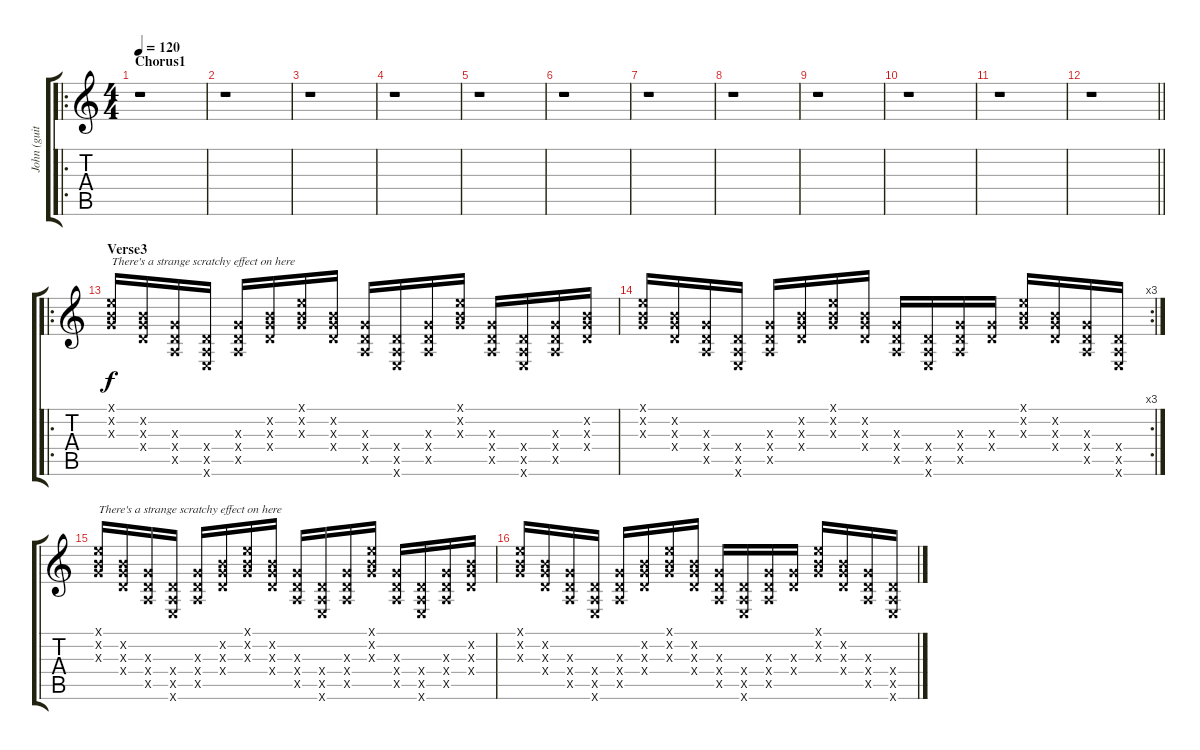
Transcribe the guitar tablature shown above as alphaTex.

\track ("John (guitar)" "John (guit") {instrument electricguitarclean}
\staff {score tabs}
\tuning (E4 B3 G3 D3 A2 E2) {hide}
\ro
\ts (4 4)
\section ("" "Chorus1")
\tempo 120
\clef g2
\ks c
r.1{dy f} |
r.1 |
r.1 |
r.1 |
r.1 |
r.1 |
r.1 |
r.1 |
r.1 |
r.1 |
r.1 |
\barLineRight lightlight
r.1 |
\ro
\section ("" "Verse3")
(0.1{x} 0.2{x} 0.3{x}).16{txt "There's a strange scratchy effect on here"} (0.2{x} 0.3{x} 0.4{x}).16 (0.3{x} 0.4{x} 0.5{x}).16 (0.4{x} 0.5{x} 0.6{x}).16 (0.3{x} 0.4{x} 0.5{x}).16 (0.2{x} 0.3{x} 0.4{x}).16 (0.1{x} 0.2{x} 0.3{x}).16 (0.2{x} 0.3{x} 0.4{x}).16 (0.3{x} 0.4{x} 0.5{x}).16 (0.4{x} 0.5{x} 0.6{x}).16 (0.3{x} 0.4{x} 0.5{x}).16 (0.1{x} 0.2{x} 0.3{x}).16 (0.3{x} 0.4{x} 0.5{x}).16 (0.4{x} 0.5{x} 0.6{x}).16 (0.3{x} 0.4{x} 0.5{x}).16 (0.2{x} 0.3{x} 0.4{x}).16 |
\rc 3
(0.1{x} 0.2{x} 0.3{x}).16 (0.2{x} 0.3{x} 0.4{x}).16 (0.3{x} 0.4{x} 0.5{x}).16 (0.4{x} 0.5{x} 0.6{x}).16 (0.3{x} 0.4{x} 0.5{x}).16 (0.2{x} 0.3{x} 0.4{x}).16 (0.1{x} 0.2{x} 0.3{x}).16 (0.2{x} 0.3{x} 0.4{x}).16 (0.3{x} 0.4{x} 0.5{x}).16 (0.4{x} 0.5{x} 0.6{x}).16 (0.3{x} 0.4{x} 0.5{x}).16 (0.3{x} 0.4{x}).16 (0.1{x} 0.2{x} 0.3{x}).16 (0.2{x} 0.3{x} 0.4{x}).16 (0.3{x} 0.4{x} 0.5{x}).16 (0.4{x} 0.5{x} 0.6{x}).16 |
(0.1{x} 0.2{x} 0.3{x}).16{txt "There's a strange scratchy effect on here"} (0.2{x} 0.3{x} 0.4{x}).16 (0.3{x} 0.4{x} 0.5{x}).16 (0.4{x} 0.5{x} 0.6{x}).16 (0.3{x} 0.4{x} 0.5{x}).16 (0.2{x} 0.3{x} 0.4{x}).16 (0.1{x} 0.2{x} 0.3{x}).16 (0.2{x} 0.3{x} 0.4{x}).16 (0.3{x} 0.4{x} 0.5{x}).16 (0.4{x} 0.5{x} 0.6{x}).16 (0.3{x} 0.4{x} 0.5{x}).16 (0.1{x} 0.2{x} 0.3{x}).16 (0.3{x} 0.4{x} 0.5{x}).16 (0.4{x} 0.5{x} 0.6{x}).16 (0.3{x} 0.4{x} 0.5{x}).16 (0.2{x} 0.3{x} 0.4{x}).16 |
(0.1{x} 0.2{x} 0.3{x}).16 (0.2{x} 0.3{x} 0.4{x}).16 (0.3{x} 0.4{x} 0.5{x}).16 (0.4{x} 0.5{x} 0.6{x}).16 (0.3{x} 0.4{x} 0.5{x}).16 (0.2{x} 0.3{x} 0.4{x}).16 (0.1{x} 0.2{x} 0.3{x}).16 (0.2{x} 0.3{x} 0.4{x}).16 (0.3{x} 0.4{x} 0.5{x}).16 (0.4{x} 0.5{x} 0.6{x}).16 (0.3{x} 0.4{x} 0.5{x}).16 (0.3{x} 0.4{x}).16 (0.1{x} 0.2{x} 0.3{x}).16 (0.2{x} 0.3{x} 0.4{x}).16 (0.3{x} 0.4{x} 0.5{x}).16 (0.4{x} 0.5{x} 0.6{x}).16
